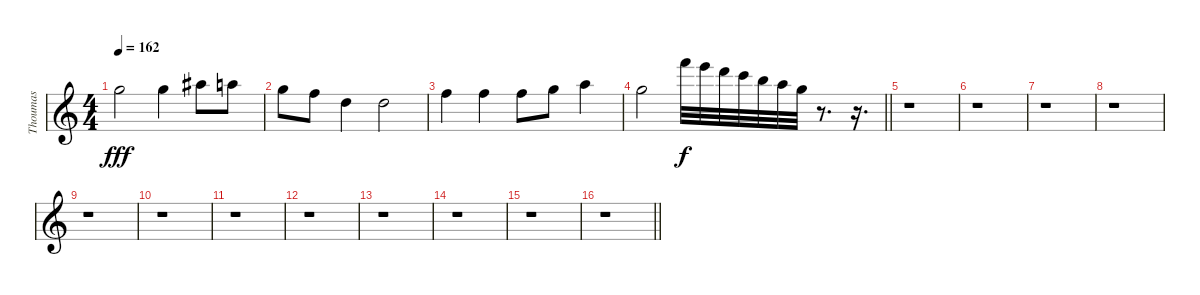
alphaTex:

\track ("Thoumas" "Thoumas") {instrument acousticgrandpiano}
\staff {score}
\tuning (E5 B4 G4 D4 A3 E3) {hide}
\ts (4 4)
\tempo 162
\clef g2
\ks c
8.2.2{dy fff} 8.2.4 6.1.8 5.1.8 |
3.1.8 1.1.8 3.2.4 3.2.2 |
1.1.4 1.1.4 1.1.8 3.1.8 5.1.4 |
\barLineRight lightlight
3.1.2 13.1.32{dy f} 12.1.32 10.1.32 8.1.32 7.1.32 5.1.32 3.1.32 r.8{d} r.16{d} |
r.1 |
r.1 |
r.1 |
r.1 |
r.1 |
r.1 |
r.1 |
r.1 |
r.1 |
r.1 |
r.1 |
\barLineRight lightlight
r.1
